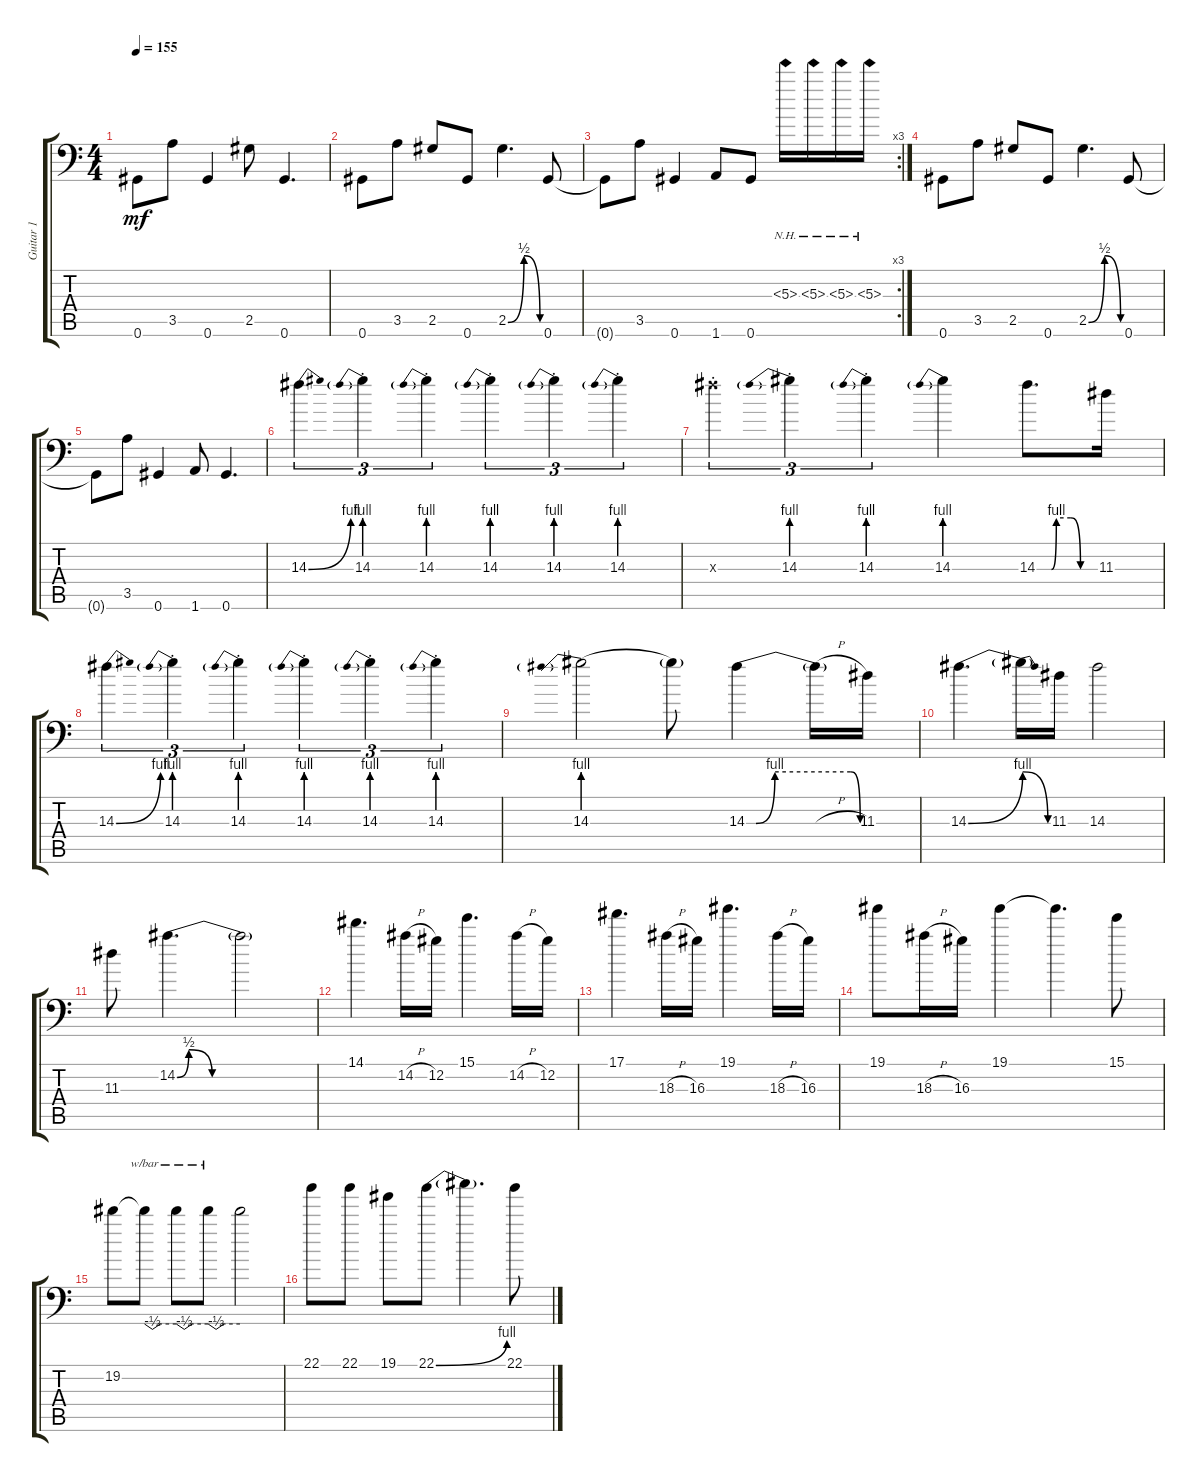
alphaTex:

\track ("Guitar 1" "Guitar 1") {instrument distortionguitar}
\staff {score tabs}
\tuning (Db4 Ab3 E3 B2 Gb2 Ab1) {hide}
\ts (4 4)
\tempo 155
\clef f4
\ks c
0.6{t}.8{dy mf} 3.5.8 0.6.4 2.5.8 0.6.4{d} |
0.6.8 3.5.8 2.5.8 0.6.8 2.5{be (custom 0 0 30 2 30 2 60 0 60 0)}.4{d} 0.6.8 |
\rc 3
0.6{t}.8 3.5.8 0.6.4 1.6.8 0.6.8 5.3{nh}.16 5.3{nh}.16 5.3{nh}.16 5.3{nh}.16 |
0.6.8 3.5.8 2.5.8 0.6.8 2.5{be (custom 0 0 30 2 30 2 60 0 60 0)}.4{d} 0.6.8 |
0.6{t}.8 3.5.8 0.6.4 1.6.8 0.6.4{d} |
14.3{be (bend 0 0 60 4)}.4{tu (3 2)} 14.3{be (prebend 0 4 60 4) st}.4{tu (3 2)} 14.3{be (prebend 0 4 60 4) st}.4{tu (3 2)} 14.3{be (prebend 0 4 60 4) st}.4{tu (3 2)} 14.3{be (prebend 0 4 60 4) st}.4{tu (3 2)} 14.3{be (prebend 0 4 60 4) st}.4{tu (3 2)} |
14.3{st x}.4{tu (3 2)} 14.3{be (prebend 0 4 60 4) st}.4{tu (3 2)} 14.3{be (prebend 0 4 60 4) st}.4{tu (3 2)} 14.3{be (prebend 0 4 60 4)}.4 14.3{be (custom 0 0 15 0 20 4 35 4 45 0 60 0)}.8{d} 11.3.16 |
14.3{be (bend 0 0 60 4)}.4{tu (3 2)} 14.3{be (prebend 0 4 60 4) st}.4{tu (3 2)} 14.3{be (prebend 0 4 60 4) st}.4{tu (3 2)} 14.3{be (prebend 0 4 60 4) st}.4{tu (3 2)} 14.3{be (prebend 0 4 60 4) st}.4{tu (3 2)} 14.3{be (prebend 0 4 60 4) st}.4{tu (3 2)} |
14.3{be (prebend 0 4 60 4)}.2 14.3{t}.8 14.3{be (custom 0 0 5 0 15 4 55 4 60 0 60 0)}.4 14.3{h t}.16 11.3.16 |
14.3{be (bend 0 0 60 4)}.4{d} 14.3{be (release 0 4 60 0) t}.16 11.3.16 14.3.2 |
11.3.8 14.2{be (custom 0 0 5 2 15 0 60 0)}.4{d} 14.2{t}.2 |
14.1.4{d} 14.2{h}.16 12.2.16 15.1.4{d} 14.2{h}.16 12.2.16 |
17.1.4{d} 18.3{h}.16 16.3.16 19.1.4{d} 18.3{h}.16 16.3.16 |
19.1.8 18.3{h}.16 16.3.16 19.1.4 19.1{t}.4{d} 15.1.8 |
19.2.8 19.2{t}.8{tbe (custom default 0 0 15 -2 15 -2 30 0 60 0)} 19.2{t}.8{tbe (custom default 0 0 15 -2 15 -2 30 0 60 0)} 19.2{t}.8{tbe (custom default 0 0 15 -2 15 -2 30 0 60 0)} 19.2{t}.2 |
22.1.8 22.1.8 19.1.8 22.1{be (bend 0 0 60 4)}.8 22.1{t}.4{d} 22.1.8
